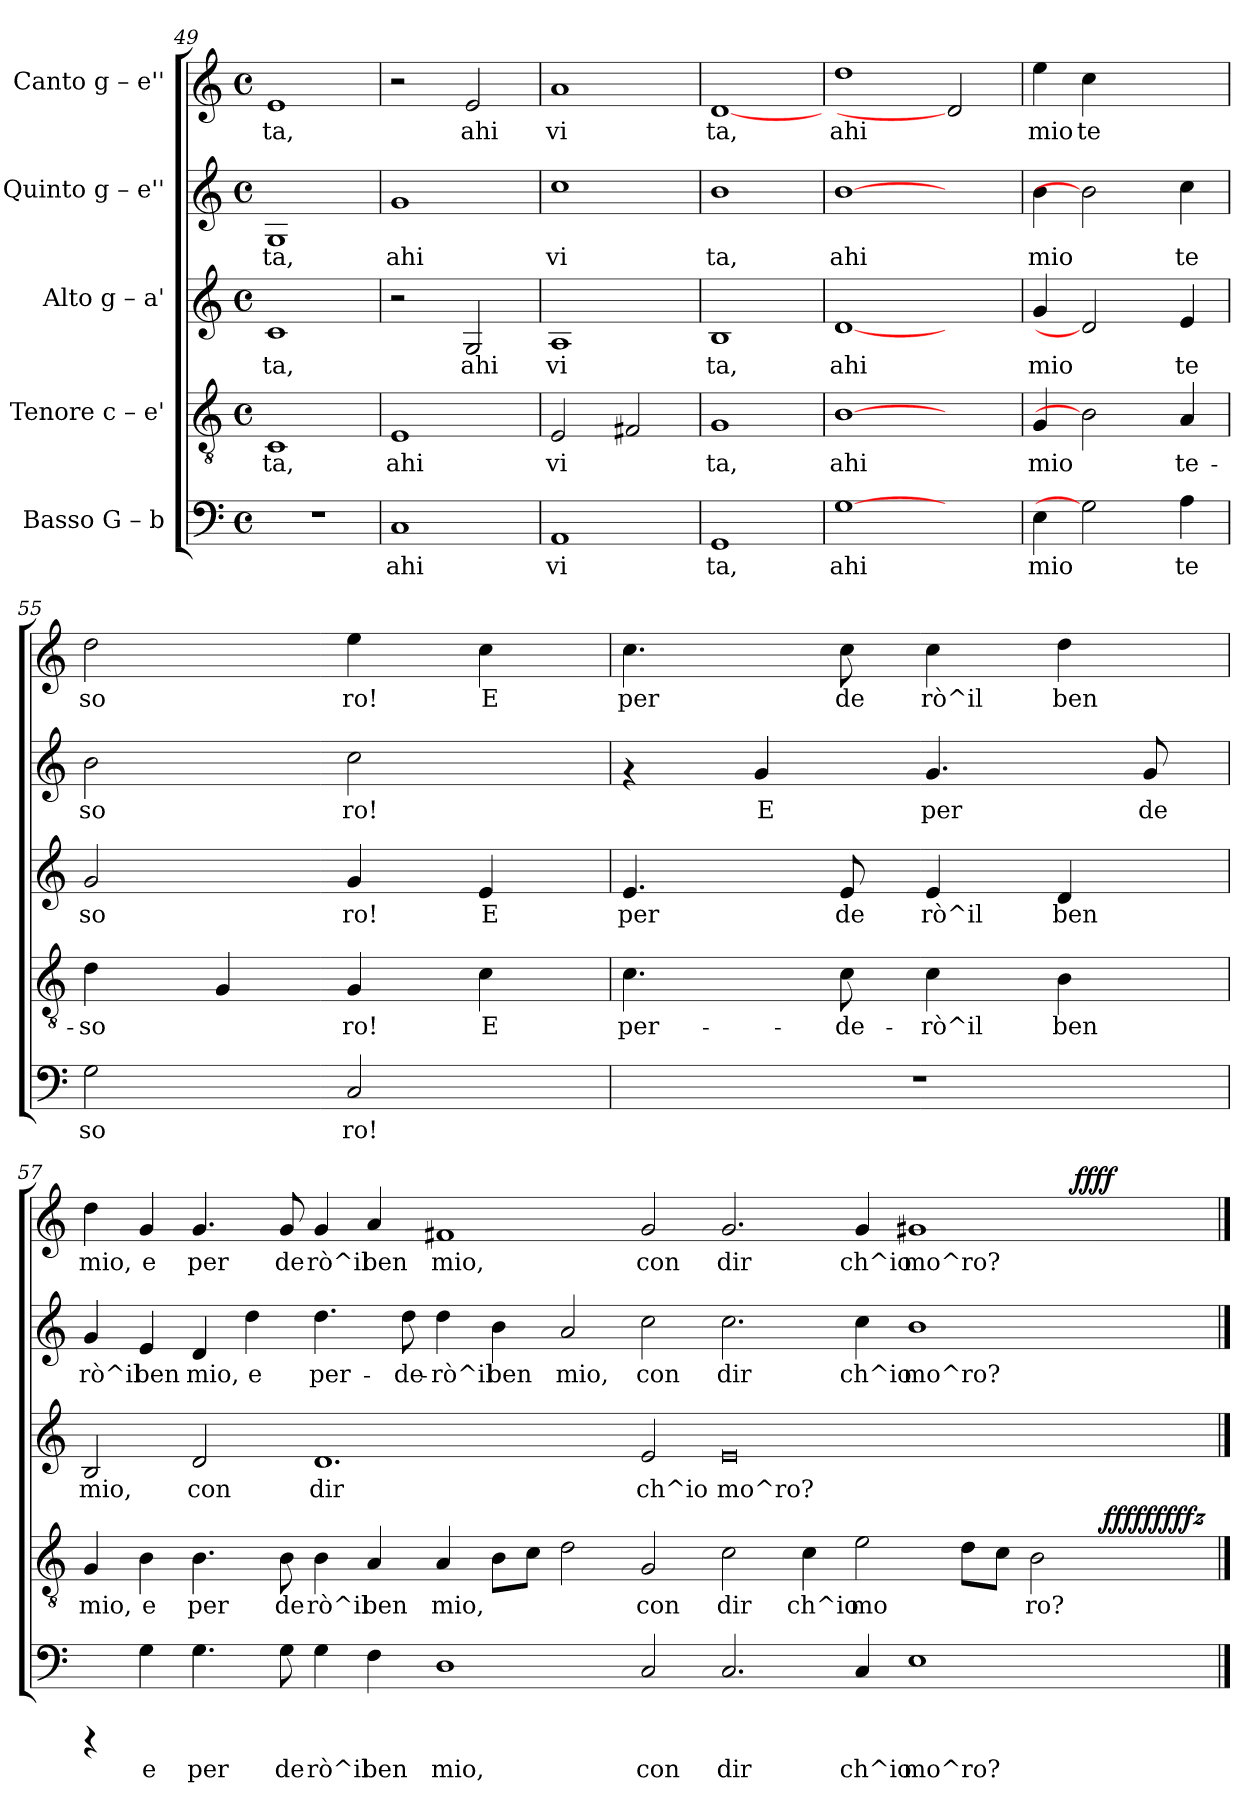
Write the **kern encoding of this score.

**kern	**text	**kern	**text	**dynam	**kern	**text	**kern	**text	**kern	**text	**dynam
*part5	*part5	*part4	*part4	*part4	*part3	*part3	*part2	*part2	*part1	*part1	*part1
*staff5	*staff5	*staff4	*staff4	*staff4	*staff3	*staff3	*staff2	*staff2	*staff1	*staff1	*staff1
*I"Basso  G – b	*	*I"Tenore  c – e'	*	*	*I"Alto  g – a'	*	*I"Quinto  g – e''	*	*I"Canto  g – e''	*	*
!!LO:LB:g=z
*clefF4	*	*clefGv2	*	*	*clefG2	*	*clefG2	*	*clefG2	*	*
*k[]	*	*k[]	*	*	*k[]	*	*k[]	*	*k[]	*	*
*C:	*	*C:	*	*	*C:	*	*C:	*	*C:	*	*
*M4/4	*	*M4/4	*	*	*M4/4	*	*M4/4	*	*M4/4	*	*
*met(c)	*	*met(c)	*	*	*met(c)	*	*met(c)	*	*met(c)	*	*
=49	=49	=49	=49	=49	=49	=49	=49	=49	=49	=49	=49
!	!	!	!LO:LY:b:rj	!	!	!LO:LY:b:rj	!	!LO:LY:b:cj	!	!LO:LY:b:cj	!
1r	.	1C	-ta,	.	1c	-ta,	1G	ta,	1e	-ta,	.
=50	=50	=50	=50	=50	=50	=50	=50	=50	=50	=50	=50
!	!LO:LY:b:cj	!	!LO:LY:b:rj	!	!	!	!	!LO:LY:b:cj	!	!	!
1C	ahi	1E	ahi	.	2r	.	1g	ahi	2r	.	.
!	!	!	!	!	!	!LO:LY:b:rj	!	!	!	!LO:LY:b:cj	!
.	.	.	.	.	2G/	ahi	.	.	2e/	ahi	.
=51	=51	=51	=51	=51	=51	=51	=51	=51	=51	=51	=51
!	!LO:LY:b:cj	!	!LO:LY:b:rj	!	!	!LO:LY:b:rj	!	!LO:LY:b:cj	!	!LO:LY:b:cj	!
1AA	vi	2E/	vi-	.	1A	vi	1cc	vi	1a	vi	.
!	!	!	!LO:LY:b:rj	!	!	!	!	!	!	!	!
.	.	2F#X/	--	.	.	.	.	.	.	.	.
=52	=52	=52	=52	=52	=52	=52	=52	=52	=52	=52	=52
!	!LO:LY:b:cj	!	!LO:LY:b:rj	!	!	!LO:LY:b:rj	!	!LO:LY:b:cj	!	!LO:LY:b:cj	!
1GG	ta,	1G	-ta,	.	1B	ta,	1b	ta,	[1d	ta,	.
=53	=53	=53	=53	=53	=53	=53	=53	=53	=53	=53	=53
!	!LO:LY:b:cj	!	!LO:LY:b:rj	!	!	!LO:LY:b:rj	!	!LO:LY:b:cj	!	!LO:LY:b:cj	!
[1G	ahi	[1B	ahi	.	[1d	ahi	[1b	ahi	1dd	ahi	.
2ryy	.	2ryy	.	.	2ryy	.	2ryy	.	2d]	.	.
=54	=54	=54	=54	=54	=54	=54	=54	=54	=54	=54	=54
!	!LO:LY:b:cj	!	!LO:LY:b:rj	!	!	!LO:LY:b:rj	!	!LO:LY:b:cj	!	!LO:LY:b:cj	!
4E\	mio	4G/	mio	.	4g/	mio	4b\	mio	4ee\	mio	.
!	!	!	!	!	!	!	!	!	!	!LO:LY:b:cj	!
2G]	.	2B]	.	.	2d]	.	2b]	.	4cc\	te	.
.	.	.	.	.	.	.	.	.	2ryy	.	.
!	!LO:LY:b:cj	!	!LO:LY:b:rj	!	!	!LO:LY:b:rj	!	!LO:LY:b:cj	!	!	!
4A\	te	4A/	te-	.	4e/	te	4cc\	te	.	.	.
=55	=55	=55	=55	=55	=55	=55	=55	=55	=55	=55	=55
!	!LO:LY:b:cj	!	!LO:LY:b:rj	!	!	!LO:LY:b:rj	!	!LO:LY:b:cj	!	!LO:LY:b:cj	!
2G\	so	4d\	-so-	.	2g/	so	2b\	so	2dd\	so	.
!	!	!	!LO:LY:b:rj	!	!	!	!	!	!	!	!
.	.	4G/	--	.	.	.	.	.	.	.	.
!	!LO:LY:b:cj	!	!LO:LY:b:rj	!	!	!LO:LY:b:rj	!	!LO:LY:b:cj	!	!LO:LY:b:cj	!
2C/	ro!	4G/	-ro!	.	4g/	ro!	2cc\	ro!	4ee\	ro!	.
!	!	!	!LO:LY:b:rj	!	!	!LO:LY:b:rj	!	!	!	!LO:LY:b:cj	!
.	.	4c\	E	.	4e/	E	.	.	4cc\	E	.
=56	=56	=56	=56	=56	=56	=56	=56	=56	=56	=56	=56
!	!	!	!LO:LY:b:rj	!	!	!LO:LY:b:rj	!	!	!	!LO:LY:b:cj	!
1r	.	4.c\	per-	.	4.e/	per	4rf	.	4.cc\	per	.
!	!	!	!	!	!	!	!	!LO:LY:b:cj	!	!	!
.	.	.	.	.	.	.	4g/	E	.	.	.
!	!	!	!LO:LY:b:rj	!	!	!LO:LY:b:rj	!	!	!	!LO:LY:b:cj	!
.	.	8c\	-de-	.	8e/	de	.	.	8cc\	de	.
!	!	!	!LO:LY:b:rj	!	!	!LO:LY:b:rj	!	!LO:LY:b:cj	!	!LO:LY:b:cj	!
.	.	4c\	-rò^il	.	4e/	rò^il	4.g/	per	4cc\	rò^il	.
!	!	!	!LO:LY:b:rj	!	!	!LO:LY:b:rj	!	!	!	!LO:LY:b:cj	!
.	.	4B\	ben	.	4d/	ben	.	.	4dd\	ben	.
!	!	!	!	!	!	!	!	!LO:LY:b:cj	!	!	!
.	.	.	.	.	.	.	8g/	de	.	.	.
!!LO:PB:g=z
=57	=57	=57	=57	=57	=57	=57	=57	=57	=57	=57	=57
!	!	!	!LO:LY:b:rj	!	!	!LO:LY:b:rj	!	!LO:LY:b:cj	!	!LO:LY:b:cj	!
*	*	*^	*	*	*	*	*	*	*^	*	*
4rCCC	.	4G/	1ryy	mio,	.	2B/	mio,	4g/	rò^il	4dd\	1ryy	mio,	.
!	!LO:LY:b:cj	!	!	!LO:LY:b:rj	!	!	!	!	!LO:LY:b:cj	!	!	!LO:LY:b:cj	!
4G\	e	4B\	.	e	.	.	.	4e/	ben	4g/	.	e	.
!	!LO:LY:b:cj	!	!	!LO:LY:b:rj	!	!	!LO:LY:b:rj	!	!LO:LY:b:cj	!	!	!LO:LY:b:cj	!
4.G\	per	4.B\	.	per	.	2d/	con	4d/	mio,	4.g/	.	per	.
!	!	!	!	!	!	!	!	!	!LO:LY:b:cj	!	!	!	!
.	.	.	.	.	.	.	.	4dd\	e	.	.	.	.
!	!LO:LY:b:cj	!	!	!LO:LY:b:rj	!	!	!	!	!	!	!	!LO:LY:b:cj	!
8G\	de	8B\	.	de	.	.	.	.	.	8g/	.	de	.
!	!LO:LY:b:cj	!	!	!LO:LY:b:rj	!	!	!LO:LY:b:rj	!	!LO:LY:b:cj	!	!	!LO:LY:b:cj	!
4G\	rò^il	4B\	1ryy	rò^il	.	1.d	dir	4.dd\	per-	4g/	1ryy	rò^il	.
!	!LO:LY:b:cj	!	!	!LO:LY:b:rj	!	!	!	!	!	!	!	!LO:LY:b:cj	!
4F\	ben	4A/	.	ben	.	.	.	.	.	4a/	.	ben	.
!	!	!	!	!	!	!	!	!	!LO:LY:b:cj	!	!	!	!
.	.	.	.	.	.	.	.	8dd\	-de-	.	.	.	.
!	!LO:LY:b:cj	!	!	!LO:LY:b:rj	!	!	!	!	!LO:LY:b:cj	!	!	!LO:LY:b:cj	!
1D	mio,	4A/	.	mio,	.	.	.	4dd\	-rò^il	1f#X	.	mio,	.
!	!	!	!	!LO:LY:b:rj	!	!	!	!	!LO:LY:b:cj	!	!	!	!
.	.	8B\L	.	.	.	.	.	4b\	ben	.	.	.	.
!	!	!	!	!LO:LY:b:rj	!	!	!	!	!	!	!	!	!
.	.	8c\J	.	.	.	.	.	.	.	.	.	.	.
!	!	!	!	!LO:LY:b:rj	!	!	!	!	!LO:LY:b:cj	!	!	!	!
.	.	2d\	1ryy	.	.	.	.	2a/	mio,	.	1ryy	.	.
!	!LO:LY:b:cj	!	!	!LO:LY:b:rj	!	!	!LO:LY:b:rj	!	!LO:LY:b:cj	!	!	!LO:LY:b:cj	!
2C/	con	2G/	.	con	.	2e/	ch^io	2cc\	con	2g/	.	con	.
!	!LO:LY:b:cj	!	!	!LO:LY:b:rj	!	!	!LO:LY:b:rj	!	!LO:LY:b:cj	!	!	!LO:LY:b:cj	!
2.C/	dir	2c\	1ryy	dir	.	0e	mo^ro?	2.cc\	dir	2.g/	1ryy	dir	.
!	!	!	!	!LO:LY:b:rj	!	!	!	!	!	!	!	!	!
.	.	4c\	.	ch^io	.	.	.	.	.	.	.	.	.
!	!LO:LY:b:cj	!	!	!LO:LY:b:rj	!	!	!	!	!LO:LY:b:cj	!	!	!LO:LY:b:cj	!
4C/	ch^io	2e\	.	mo	.	.	.	4cc\	ch^io	4g/	.	ch^io	.
!	!LO:LY:b:cj	!	!	!	!	!	!	!	!LO:LY:b:cj	!	!	!LO:LY:b:cj	!
1E	mo^ro?	.	2ryy	.	.	.	.	1b	mo^ro?-	1g#X	2ryy	mo^ro?	.
!	!	!	!	!LO:LY:b:rj	!	!	!	!	!	!	!	!	!
.	.	8d\L	.	.	.	.	.	.	.	.	.	.	.
!	!	!	!	!LO:LY:b:rj	!	!	!	!	!	!	!	!	!
.	.	8c\J	.	.	.	.	.	.	.	.	.	.	.
!	!	!	!	!LO:LY:b:rj	!	!	!	!	!	!	!	!	!
.	.	2B\	8...ryy	ro?	.	.	.	.	.	.	8ryy	.	.
.	.	.	.	.	.	.	.	.	.	.	64ryy	.	.
!	!	!	!	!	!	!	!	!	!	!	!	!	!LO:DY:b
.	.	.	.	.	.	.	.	.	.	.	4ryy	.	ffff
!	!	!	!	!	!LO:DY:b	!	!	!	!	!	!	!	!
!	!	!	!	!	!LO:DY:n=1:b	!	!	!	!	!	!	!	!
!	!	!	!	!	!LO:DY:n=2:a	!	!	!	!	!	!	!	!
.	.	.	4ryy	.	ffff ffff fz	.	.	.	.	.	.	.	.
.	.	.	.	.	.	.	.	.	.	.	16..ryy	.	.
.	.	.	64ryy	.	.	.	.	.	.	.	.	.	.
*	*	*v	*v	*	*	*	*	*	*	*v	*v	*	*
==	==	==	==	==	==	==	==	==	==	==	==
*-	*-	*-	*-	*-	*-	*-	*-	*-	*-	*-	*-
